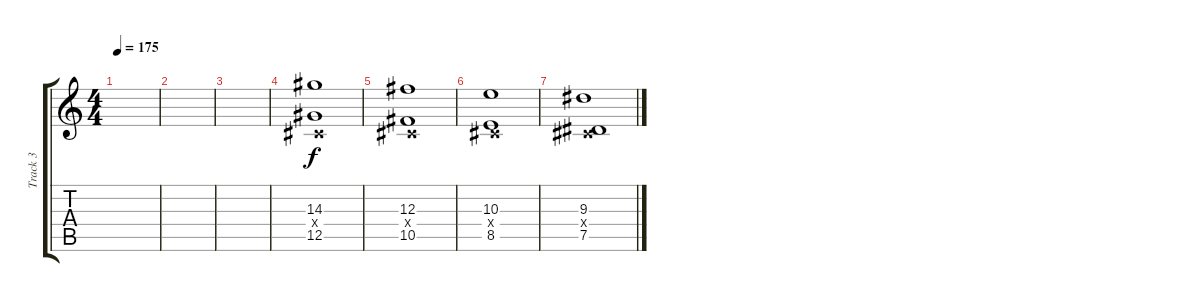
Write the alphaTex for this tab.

\track ("Track 3" "Track 3") {instrument overdrivenguitar}
\staff {score tabs}
\tuning (Eb4 Bb3 Gb3 Db3 Ab2 Eb2) {hide}
\ts (4 4)
\tempo 175
\clef g2
\ks c
|
|
|
(14.3 0.4{x} 12.5).1 |
(12.3 0.4{x} 10.5).1 |
(10.3 0.4{x} 8.5).1 |
(9.3 0.4{x} 7.5).1
